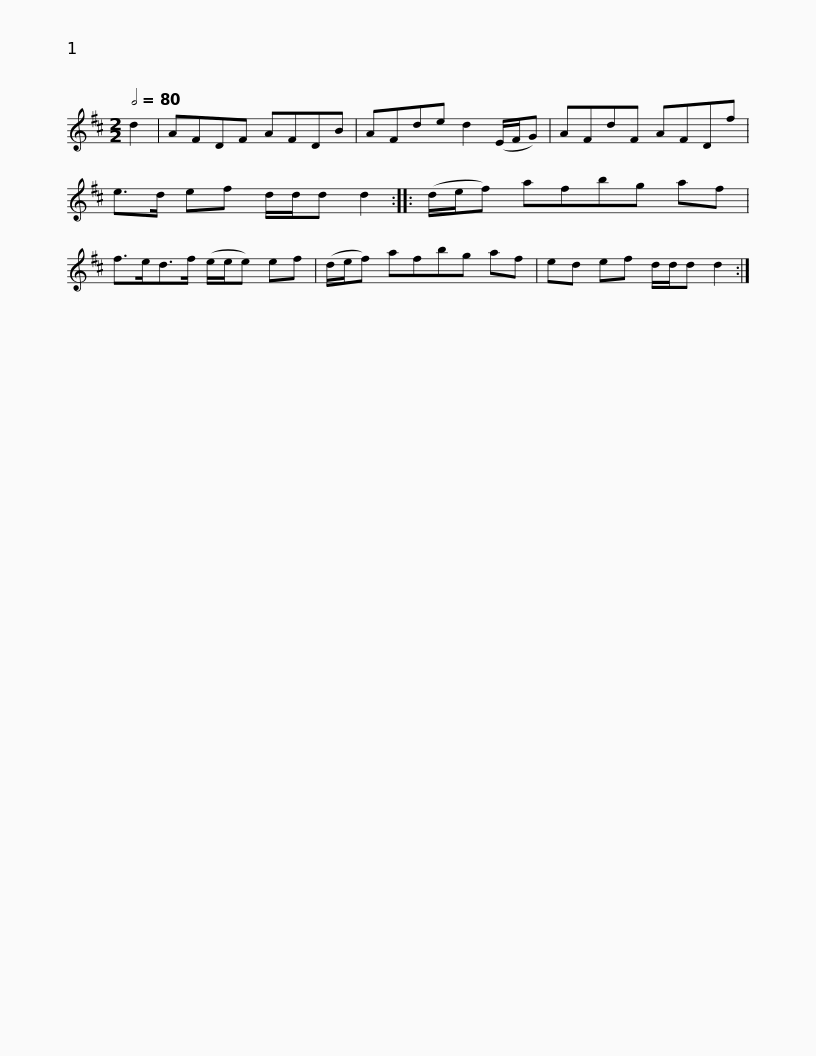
X:1
L:1/8
Q:1/2=80
M:2/2
I:linebreak $
K:D
V:1 treble
V:1
 d2 | AFDF AFDB | AFde d2 (E/F/G) | AFdF AFDf | e>d ef d/d/d d2 ::$ %5
 (d/e/f) afbg af | f>ed>f (e/e/e) ef | (d/e/f) afbg af | ed ef d/d/d d2 :| %9
